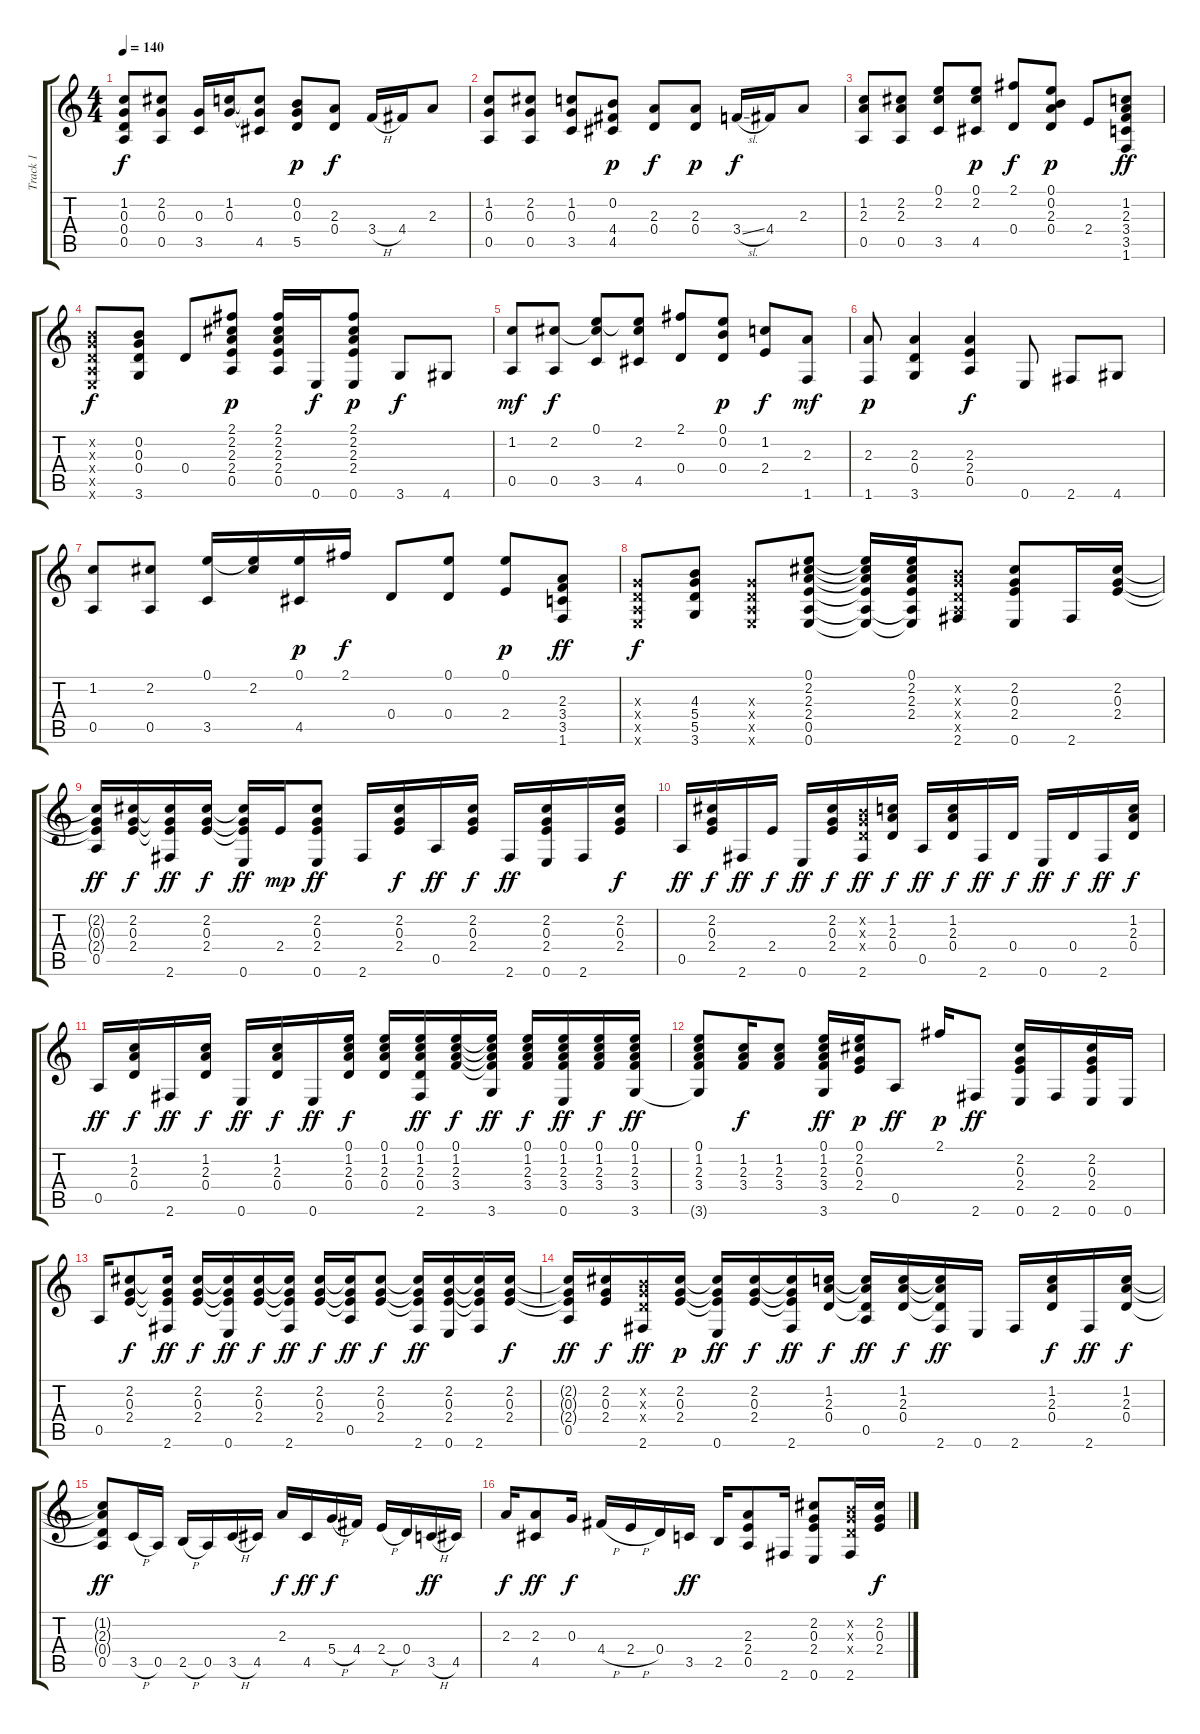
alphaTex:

\track ("Track 1" "Track 1") {instrument acousticguitarnylon}
\staff {score tabs}
\tuning (E4 B3 G3 D3 A2 E2) {hide}
\ts (4 4)
\tempo 140
\clef g2
\ks c
(1.2 0.3 0.4 0.5).8{dy f} (2.2 0.3 0.5).8 (0.3 3.5).16 (1.2 0.3).16 (1.2{t} 0.3{t} 4.5).8 (0.2 0.3 5.5).8{dy p} (2.3 0.4).8{dy f} 3.4{h}.16 4.4.16 2.3.8 |
(1.2 0.3 0.5).8 (2.2 0.3 0.5).8 (1.2 0.3 3.5).8 (0.2 4.4 4.5).8{dy p} (2.3 0.4).8{dy f} (2.3 0.4).8{dy p} 3.4{sl}.16{dy f} 4.4.16 2.3.8 |
(1.2 2.3 0.5).8 (2.2 2.3 0.5).8 (0.1 2.2 3.5).8 (0.1 2.2 4.5).8{dy p} (2.1 0.4).8{dy f} (0.1 0.2 2.3 0.4).8{dy p} 2.4.8 (1.2 2.3 3.4 3.5 1.6).8{dy ff} |
(0.2{x} 0.3{x} 0.4{x} 0.5{x} 0.6{x}).8{dy f} (0.2 0.3 0.4 3.6).8 0.4.8 (2.1 2.2 2.3 2.4 0.5).8{dy p} (2.1 2.2 2.3 2.4 0.5).16 0.6.16{dy f} (2.1 2.2 2.3 2.4 0.6).8{dy p} 3.6.8{dy f} 4.6.8 |
(1.2 0.5).8{dy mf} (2.2 0.5).8{dy f} (0.1 2.2{t} 3.5).8 (0.1{t} 2.2 4.5).8 (2.1 0.4).8 (0.1 0.2 0.4).8{dy p} (1.2 2.4).8{dy f} (2.3 1.6).8{dy mf} |
(2.3 1.6).8{dy p} (2.3 0.4 3.6).4 (2.3 2.4 0.5).4{dy f} 0.6.8 2.6.8 4.6.8 |
(1.2 0.5).8 (2.2 0.5).8 (0.1 3.5).16 (0.1{t} 2.2).16 (0.1 4.5).16{dy p} 2.1.16{dy f} 0.4.8 (0.1 0.4).8 (0.1 2.4).8{dy p} (2.3 3.4 3.5 1.6).8{dy ff} |
(0.3{x} 0.4{x} 0.5{x} 0.6{x}).8{dy f} (4.3 5.4 5.5 3.6).8 (0.3{x} 0.4{x} 0.5{x} 0.6{x}).8 (0.1 2.2 2.3 2.4 0.5 0.6).8 (0.1{t} 2.2{t} 2.3{t} 2.4{t} 0.5{t} 0.6{t}).16 (0.1 2.2 2.3 2.4 0.5{t} 0.6{t}).16 (0.2{x} 0.3{x} 0.4{x} 0.5{x} 2.6).8 (2.2 0.3 2.4 0.6).8 2.6.16 (2.2 0.3 2.4).16 |
(2.2{t} 0.3{t} 2.4{t} 0.5).16{dy ff} (2.2 0.3 2.4).16{dy f} (2.2{t} 0.3{t} 2.4{t} 2.6).16{dy ff} (2.2 0.3 2.4).16{dy f} (2.2{t} 0.3{t} 2.4{t} 0.6).16{dy ff} 2.4.16{dy mp} (2.2 0.3 2.4 0.6).8{dy ff} 2.6.16 (2.2 0.3 2.4).16{dy f} 0.5.16{dy ff} (2.2 0.3 2.4).16{dy f} 2.6.16{dy ff} (2.2 0.3 2.4 0.6).16 2.6.16 (2.2 0.3 2.4).16{dy f} |
0.5.16{dy ff} (2.2 0.3 2.4).16{dy f} 2.6.16{dy ff} 2.4.16{dy f} 0.6.16{dy ff} (2.2 0.3 2.4).16{dy f} (0.2{x} 0.3{x} 0.4{x} 2.6).16{dy ff} (1.2 2.3 0.4).16{dy f} 0.5.16{dy ff} (1.2 2.3 0.4).16{dy f} 2.6.16{dy ff} 0.4.16{dy f} 0.6.16{dy ff} 0.4.16{dy f} 2.6.16{dy ff} (1.2 2.3 0.4).16{dy f} |
0.5.16{dy ff} (1.2 2.3 0.4).16{dy f} 2.6.16{dy ff} (1.2 2.3 0.4).16{dy f} 0.6.16{dy ff} (1.2 2.3 0.4).16{dy f} 0.6.16{dy ff} (0.1 1.2 2.3 0.4).16{dy f} (0.1 1.2 2.3 0.4).16 (0.1 1.2 2.3 0.4 2.6).16{dy ff} (0.1 1.2 2.3 3.4).16{dy f} (0.1{t} 1.2{t} 2.3{t} 3.4{t} 3.6).16{dy ff} (0.1 1.2 2.3 3.4).16{dy f} (0.1 1.2 2.3 3.4 0.6).16{dy ff} (0.1 1.2 2.3 3.4).16{dy f} (0.1 1.2 2.3 3.4 3.6).16{dy ff} |
(0.1 1.2 2.3 3.4 3.6{t}).8 (1.2 2.3 3.4).16{dy f} (1.2 2.3 3.4).8 (0.1 1.2 2.3 3.4 3.6).16{dy ff} (0.1 2.2 0.3 2.4).16{dy p} 0.5.8{dy ff} 2.1.16{dy p} 2.6.8{dy ff} (2.2 0.3 2.4 0.6).16 2.6.16 (2.2 0.3 2.4 0.6).16 0.6.16 |
0.5.16 (2.2 0.3 2.4).8{dy f} (2.2{t} 0.3{t} 2.4{t} 2.6).16{dy ff} (2.2 0.3 2.4).16{dy f} (2.2{t} 0.3{t} 2.4{t} 0.6).16{dy ff} (2.2 0.3 2.4).16{dy f} (2.2{t} 0.3{t} 2.4{t} 2.6).16{dy ff} (2.2 0.3 2.4).16{dy f} (2.2{t} 0.3{t} 2.4{t} 0.5).16{dy ff} (2.2 0.3 2.4).8{dy f} (2.2{t} 0.3{t} 2.4{t} 2.6).16{dy ff} (2.2 0.3 2.4 0.6).16 (2.2{t} 0.3{t} 2.4{t} 2.6).16 (2.2 0.3 2.4).16{dy f} |
(2.2{t} 0.3{t} 2.4{t} 0.5).16{dy ff} (2.2 0.3 2.4).16{dy f} (0.2{x} 0.3{x} 0.4{x} 2.6).16{dy ff} (2.2 0.3 2.4).16{dy p} (2.2{t} 0.3{t} 2.4{t} 0.6).16{dy ff} (2.2 0.3 2.4).16{dy f} (2.2{t} 0.3{t} 2.4{t} 2.6).16{dy ff} (1.2 2.3 0.4).16{dy f} (1.2{t} 2.3{t} 0.4{t} 0.5).16{dy ff} (1.2 2.3 0.4).16{dy f} (1.2{t} 2.3{t} 0.4{t} 2.6).16{dy ff} 0.6.16 2.6.16 (1.2 2.3 0.4).16{dy f} 2.6.16{dy ff} (1.2 2.3 0.4).16{dy f} |
(1.2{t} 2.3{t} 0.4{t} 0.5).8{dy ff} 3.5{h}.16 0.5.16 2.5{h}.16 0.5.16 3.5{h}.16 4.5.16 2.3.16{dy f} 4.5.16{dy ff} 5.4{h}.16{dy f} 4.4.16 2.4{h}.16 0.4.16 3.5{h}.16{dy ff} 4.5.16 |
2.3.16{dy f} (2.3 4.5).8{dy ff} 0.3.16{dy f} 4.4{h}.16 2.4{h}.16 0.4.16 3.5.16{dy ff} 2.5.16 (2.3 2.4 0.5).8 2.6.16 (2.2 0.3 2.4 0.6).8 (0.2{x} 0.3{x} 0.4{x} 2.6).16 (2.2 0.3 2.4).16{dy f}
